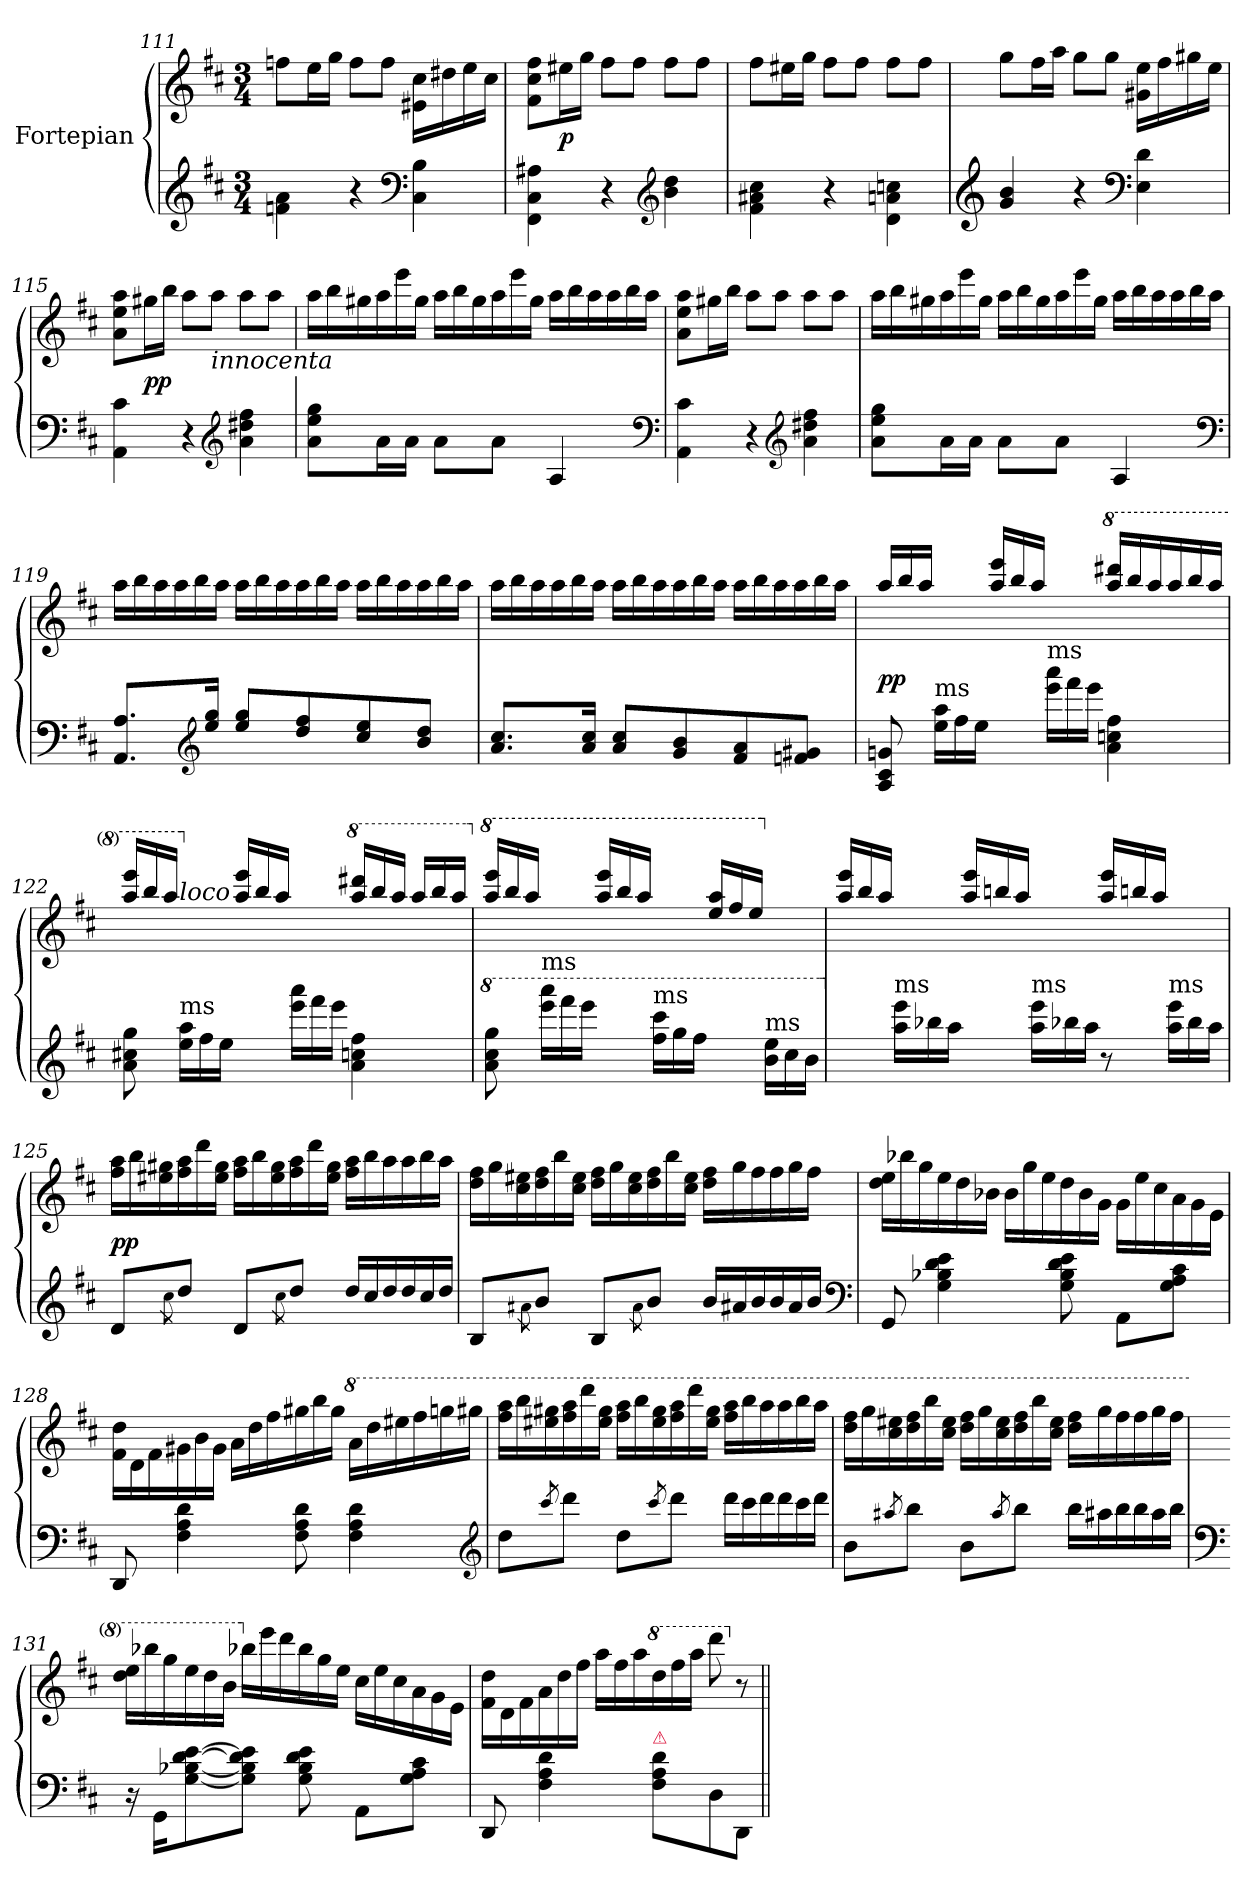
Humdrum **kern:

**kern	**kern	**dynam
*part1	*part1	*part1
*staff2	*staff1	*staff1/2
*I"Fortepian	*	*
*clefG2	*clefG2	*
*k[f#c#]	*k[f#c#]	*
*M3/4	*M3/4	*
=111	=111	=111
4fn\ 4a\	8ffn\L	.
.	16ee\L	.
.	16gg\JJ	.
4r	8ff\L	.
.	8ff\J	.
*clefF4	*	*
4C#\ 4B\	16e#X\ 16cc#\LL	.
.	16dd#X\	.
.	16ee\	.
.	16cc#\JJ	.
=112	=112	=112
4FF#\ 4C#\ 4A#X\	8f#\ 8cc#\ 8ff#\L	.
.	16ee#X\L	p
.	16gg\JJ	.
4r	8ff#\L	.
.	8ff#\J	.
*clefG2	*	*
4b\ 4dd\	8ff#\L	.
.	8ff#\J	.
=113	=113	=113
4f#\ 4a#X\ 4cc#\	8ff#\L	.
.	16ee#X\L	.
.	16gg\JJ	.
4r	8ff#\L	.
.	8ff#\J	.
4d\ 4an\ 4ccn\	8ff#\L	.
.	8ff#\J	.
=114	=114	=114
*clefG2	*	*
4g/ 4b/	8gg\L	.
.	16ff#\L	.
.	16aa\JJ	.
4r	8gg\L	.
.	8gg\J	.
*clefF4	*	*
4E\ 4d\	16g#X\ 16ee\LL	.
.	16ff#\	.
.	16gg#X\	.
.	16ee\JJ	.
=115	=115	=115
4AA\ 4c#\	8a\ 8ee\ 8aa\L	.
.	16gg#X\L	pp
.	16bb\JJ	.
4r	8aa\L	.
!	!LO:TX:b:i:t=innocenta	!
.	8aa\J	.
*clefG2	*	*
4a\ 4dd#X\ 4ff#\	8aa\L	.
.	8aa\J	.
=116	=116	=116
*	*Xtuplet	*
8a\ 8ee\ 8gg\L	24aa\LL	.
.	24bb\	.
.	24gg#X\	.
16a\L	24aa\	.
.	24eee\	.
16a\JJ	.	.
.	24gg#\JJ	.
8a\L	24aa\LL	.
.	24bb\	.
.	24gg#\	.
8a\J	24aa\	.
.	24eee\	.
.	24gg#\JJ	.
4A/	24aa\LL	.
.	24bb\	.
.	24aa\	.
.	24aa\	.
.	24bb\	.
.	24aa\JJ	.
*clefF4	*	*
=117	=117	=117
4AA\ 4c#\	8a\ 8ee\ 8aa\L	.
.	16gg#X\L	.
.	16bb\JJ	.
4r	8aa\L	.
.	8aa\J	.
*clefG2	*	*
4a\ 4dd#X\ 4ff#\	8aa\L	.
.	8aa\J	.
=118	=118	=118
8a\ 8ee\ 8gg\L	24aa\LL	.
.	24bb\	.
.	24gg#X\	.
16a\L	24aa\	.
.	24eee\	.
16a\JJ	.	.
.	24gg#\JJ	.
8a\L	24aa\LL	.
.	24bb\	.
.	24gg#\	.
8a\J	24aa\	.
.	24eee\	.
.	24gg#\JJ	.
4A/	24aa\LL	.
.	24bb\	.
.	24aa\	.
.	24aa\	.
.	24bb\	.
.	24aa\JJ	.
*clefF4	*	*
=119	=119	=119
8.AA/ 8.A/L	24aa\LL	.
.	24bb\	.
.	24aa\	.
.	24aa\	.
.	24bb\	.
*clefG2	*	*
16ee/ 16gg/Jk	.	.
.	24aa\JJ	.
8ee/ 8gg/L	24aa\LL	.
.	24bb\	.
.	24aa\	.
8dd/ 8ff#/	24aa\	.
.	24bb\	.
.	24aa\JJ	.
8cc#/ 8ee/	24aa\LL	.
.	24bb\	.
.	24aa\	.
8b/ 8dd/J	24aa\	.
.	24bb\	.
.	24aa\JJ	.
=120	=120	=120
8.a/ 8.cc#/L	24aa\LL	.
.	24bb\	.
.	24aa\	.
.	24aa\	.
.	24bb\	.
16a/ 16cc#/Jk	.	.
.	24aa\JJ	.
8a/ 8cc#/L	24aa\LL	.
.	24bb\	.
.	24aa\	.
8g/ 8b/	24aa\	.
.	24bb\	.
.	24aa\JJ	.
8f#/ 8a/	24aa\LL	.
.	24bb\	.
.	24aa\	.
8fn/ 8g#X/J	24aa\	.
.	24bb\	.
.	24aa\JJ	.
=121	=121	=121
8A/ 8c#/ 8gn/	24aa/LL	pp
.	24bb/	.
.	24aa/JJ	.
*Xtuplet	*	*
!LO:TX:a:t=ms	!	!
24ee\ 24aa\LL	8ryy	.
24ff#\	.	.
24ee\JJ	.	.
8ryy	24aa/ 24eee/LL	.
.	24bb/	.
.	24aa/JJ	.
!LO:TX:a:t=ms	!	!
24eee\ 24aaa\LL	8ryy	.
24fff#\	.	.
24eee\JJ	.	.
*	*8va	*
4a\ 4ccn\ 4ff#\	24aaa/ 24dddd#X/LL	.
.	24bbb/	.
.	24aaa/	.
.	24aaa/	.
.	24bbb/	.
.	24aaa/JJ	.
=122	=122	=122
8a\ 8cc#X\ 8gg\	24aaa/ 24eeee/LL	.
.	24bbb/	.
.	24aaa/JJ	.
*	*X8va	*
!	!LO:TX:a:i:t=loco	!
!LO:TX:a:t=ms	!	!
24ee\ 24aa\LL	8ryy	.
24ff#\	.	.
24ee\JJ	.	.
8ryy	24aa/ 24eee/LL	.
.	24bb/	.
.	24aa/JJ	.
24eee\ 24aaa\LL	8ryy	.
24fff#\	.	.
24eee\JJ	.	.
*	*8va	*
4a\ 4ccn\ 4ff#\	24aaa/ 24dddd#X/LL	.
.	24bbb/	.
.	24aaa/JJ	.
.	24aaa/LL	.
.	24bbb/	.
.	24aaa/JJ	.
=123	=123	=123
*8va	*	*
*	*X8va	*
*	*8va	*
8aa\ 8ccc#\ 8ggg\	24aaa/ 24eeee/LL	.
.	24bbb/	.
.	24aaa/JJ	.
!LO:TX:a:t=ms	!	!
24eeee\ 24aaaa\LL	8ryy	.
24ffff#\	.	.
24eeee\JJ	.	.
8ryy	24aaa/ 24eeee/LL	.
.	24bbb/	.
.	24aaa/JJ	.
!LO:TX:a:t=ms	!	!
24fff#\ 24cccc#\LL	8ryy	.
24ggg\	.	.
24fff#\JJ	.	.
8ryy	24eee/ 24aaa/LL	.
.	24fff#/	.
.	24eee/JJ	.
!LO:TX:a:t=ms	!	!
24bb\ 24eee\LL	8ryy	.
24ccc#\	.	.
24bb\JJ	.	.
=124	=124	=124
*X8va	*	*
*	*X8va	*
8ryy	24aa/ 24eee/LL	.
.	24bb/	.
.	24aa/JJ	.
!LO:TX:a:t=ms	!	!
24aa\ 24eee\LL	8ryy	.
24bb-X\	.	.
24aa\JJ	.	.
8ryy	24aa/ 24eee/LL	.
.	24bbn/	.
.	24aa/JJ	.
!LO:TX:a:t=ms	!	!
24aa\ 24eee\LL	8ryy	.
24bb-X\	.	.
24aa\JJ	.	.
8r	24aa/ 24eee/LL	.
.	24bbn/	.
.	24aa/JJ	.
!LO:TX:a:t=ms	!	!
24aa\ 24eee\LL	8ryy	.
24bb-\	.	.
24aa\JJ	.	.
=125	=125	=125
8d/L	24ff#\ 24aa\LL	pp.
.	24bb\	.
.	24ee#X\ 24gg#X\	.
8qcc#\	.	.
8dd/J	24ff#\ 24aa\	.
.	24ddd\	.
.	24ee#\ 24gg#\JJ	.
8d/L	24ff#\ 24aa\LL	.
.	24bb\	.
.	24ee#\ 24gg#\	.
8qcc#\	.	.
8dd/J	24ff#\ 24aa\	.
.	24ddd\	.
.	24ee#\ 24gg#\JJ	.
24dd/LL	24ff#\ 24aa\LL	.
24cc#/	24bb\	.
24dd/	24aa\	.
24dd/	24aa\	.
24cc#/	24bb\	.
24dd/JJ	24aa\JJ	.
=126	=126	=126
8B/L	24dd\ 24ff#\LL	.
.	24gg\	.
.	24cc#\ 24ee#X\	.
8qa#X\	.	.
8b/J	24dd\ 24ff#\	.
.	24bb\	.
.	24cc#\ 24ee#\JJ	.
8B/L	24dd\ 24ff#\LL	.
.	24gg\	.
.	24cc#\ 24ee#\	.
8qa#\	.	.
8b/J	24dd\ 24ff#\	.
.	24bb\	.
.	24cc#\ 24ee#\JJ	.
24b/LL	24dd\ 24ff#\LL	.
24a#X/	24gg\	.
24b/	24ff#\	.
24b/	24ff#\	.
24a#/	24gg\	.
24b/JJ	24ff#\JJ	.
*clefF4	*	*
=127	=127	=127
8GG/	24dd\ 24ee\LL	.
.	24bb-X\	.
.	24gg\	.
4G\ 4B-X\ 4d\ 4e\	24ee\	.
.	24dd\	.
.	24b-X\JJ	.
.	24b-\LL	.
.	24gg\	.
.	24ee\	.
8G\ 8B-\ 8d\ 8e\	24dd\	.
.	24b-\	.
.	24g\JJ	.
8AA\L	24g\LL	.
.	24ee\	.
.	24cc#\	.
8G\ 8A\ 8c#\J	24a\	.
.	24g\	.
.	24e\JJ	.
=128	=128	=128
8DD/	24f#\ 24dd\LL	.
.	24d\	.
.	24f#\	.
4F#\ 4A\ 4d\	24g#X\	.
.	24b\	.
.	24g#\JJ	.
.	24a\LL	.
.	24dd\	.
.	24ff#\	.
8F#\ 8A\ 8d\	24gg#X\	.
.	24bb\	.
.	24gg#\JJ	.
*	*8va	*
4F#\ 4A\ 4d\	24aa\LL	.
.	24ddd\	.
.	24eee#X\	.
.	24fff#\	.
.	24gggn\	.
.	24ggg#X\JJ	.
*clefG2	*	*
=129	=129	=129
8dd\L	24fff#\ 24aaa\LL	.
.	24bbb\	.
.	24eee#X\ 24ggg#X\	.
8qccc#/	.	.
8ddd\J	24fff#\ 24aaa\	.
.	24dddd\	.
.	24eee#\ 24ggg#\JJ	.
8dd\L	24fff#\ 24aaa\LL	.
.	24bbb\	.
.	24eee#\ 24ggg#\	.
8qccc#/	.	.
8ddd\J	24fff#\ 24aaa\	.
.	24dddd\	.
.	24eee#\ 24ggg#\JJ	.
24ddd\LL	24fff#\ 24aaa\LL	.
24ccc#\	24bbb\	.
24ddd\	24aaa\	.
24ddd\	24aaa\	.
24ccc#\	24bbb\	.
24ddd\JJ	24aaa\JJ	.
=130	=130	=130
8b\L	24ddd\ 24fff#\LL	.
.	24ggg\	.
.	24ccc#\ 24eee#X\	.
8qaa#X/	.	.
8bb\J	24ddd\ 24fff#\	.
.	24bbb\	.
.	24ccc#\ 24eee#\JJ	.
8b\L	24ddd\ 24fff#\LL	.
.	24ggg\	.
.	24ccc#\ 24eee#\	.
8qaa#/	.	.
8bb\J	24ddd\ 24fff#\	.
.	24bbb\	.
.	24ccc#\ 24eee#\JJ	.
24bb\LL	24ddd\ 24fff#\LL	.
24aa#X\	24ggg\	.
24bb\	24fff#\	.
24bb\	24fff#\	.
24aa#\	24ggg\	.
24bb\JJ	24fff#\JJ	.
=131	=131	=131
*clefF4	*	*
16r	24ddd\ 24eee\LL	.
.	24bbb-X\	.
16GG/KL	.	.
.	24ggg\	.
[8G\ [8B-X\ [8d\ [8e\	24eee\	.
.	24ddd\	.
.	24bb\JJ	.
*	*X8va	*
8G]\ 8B-]\ 8d]\ 8e]\J	24bb-X\LL	.
.	24eee\	.
.	24ddd\	.
8G\ 8B-\ 8d\ 8e\	24bb-\	.
.	24gg\	.
.	24ee\JJ	.
8AA\L	24cc#\LL	.
.	24ee\	.
.	24cc#\	.
8G\ 8A\ 8c#\J	24a\	.
.	24g\	.
.	24e\JJ	.
=132	=132	=132
8DD/	24f#\ 24dd\LL	.
.	24d\	.
.	24f#\	.
4F#\ 4A\ 4d\	24a\	.
.	24dd\	.
.	24ff#\JJ	.
.	24aa\LL	.
.	24ff#\	.
.	24aa\	.
*	*8va	*
!LO:TX:a:color=crimson:t=⚠	!	!
8F#\ 8A\ 8d\L	24ddd\	.
.	24fff#\	.
.	24aaa\JJ	.
8D\	8dddd\	.
*	*X8va	*
8DD/J	8r	.
=||	=||	=||
*-	*-	*-
